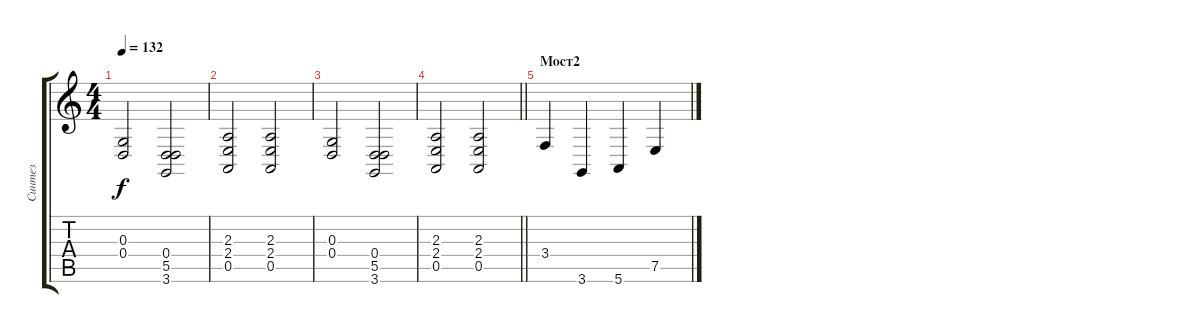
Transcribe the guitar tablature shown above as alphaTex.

\track ("Синтез" "Синтез") {instrument reedorgan}
\staff {score tabs}
\tuning (E4 B3 G3 D3 A2 E2) {hide}
\ts (4 4)
\tempo 132
\clef g2
\ks c
(0.3 0.4).2{dy f} (0.4 5.5 3.6).2 |
(2.3 2.4 0.5).2 (2.3 2.4 0.5).2 |
(0.3 0.4).2 (0.4 5.5 3.6).2 |
\barLineRight lightlight
(2.3 2.4 0.5).2 (2.3 2.4 0.5).2 |
\section ("" "Мост2")
3.4.4 3.6.4 5.6.4 7.5.4
